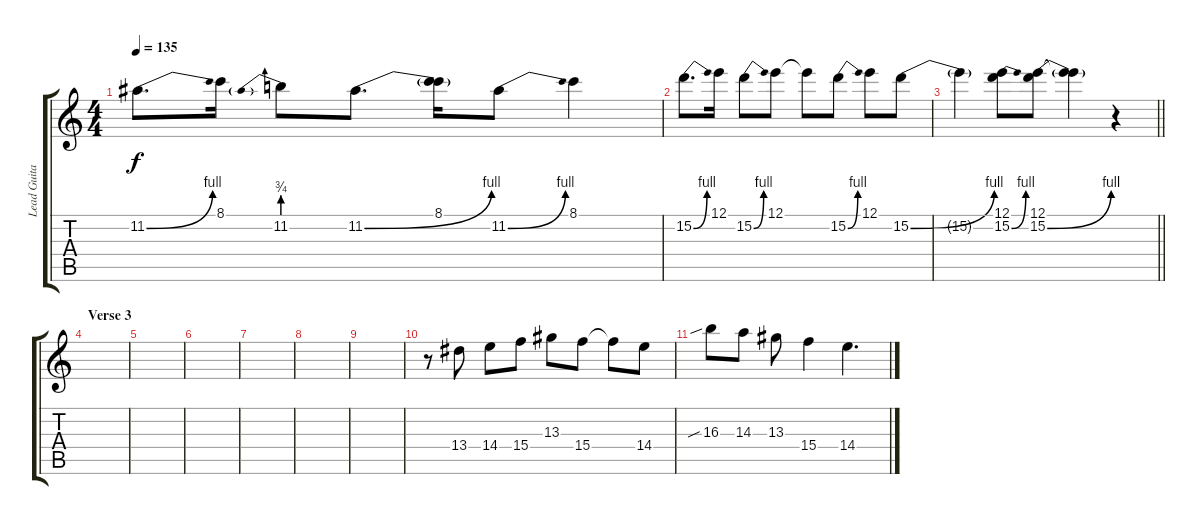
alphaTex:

\track ("Lead Guitar" "Lead Guita") {instrument acousticguitarsteel}
\staff {score tabs}
\tuning (E4 B3 G3 D3 A2 E2) {hide}
\ts (4 4)
\tempo 135
\clef g2
\ks c
11.2{be (bend 0 0 60 4)}.8{d dy f} 8.1.16 11.2{be (prebend 0 3 60 3)}.8 11.2{be (bend 0 0 60 4)}.8{d} (8.1 11.2{t}).16 11.2{be (bend 0 0 60 4)}.8 8.1.4 |
15.2{be (bend 0 0 60 4)}.8{d} 12.1.16 15.2{be (bend 0 0 60 4)}.8 12.1.8 12.1{t}.8 15.2{be (bend 0 0 60 4)}.8 12.1.8 15.2{be (bend 0 0 60 4)}.8 |
\barLineRight lightlight
15.2{t}.4 (12.1 15.2{be (bend 0 0 60 4)}).8 (12.1 15.2{be (bend 0 0 60 4)}).8 (12.1{t} 15.2{t}).4 r.4 |
\section ("" "Verse 3")
|
|
|
|
|
|
r.8 13.4.8 14.4.8 15.4.8 13.3.8 15.4.8 15.4{t}.8 14.4.8 |
16.3{sib}.8 14.3.8 13.3.8 15.4.4 14.4.4{d}
